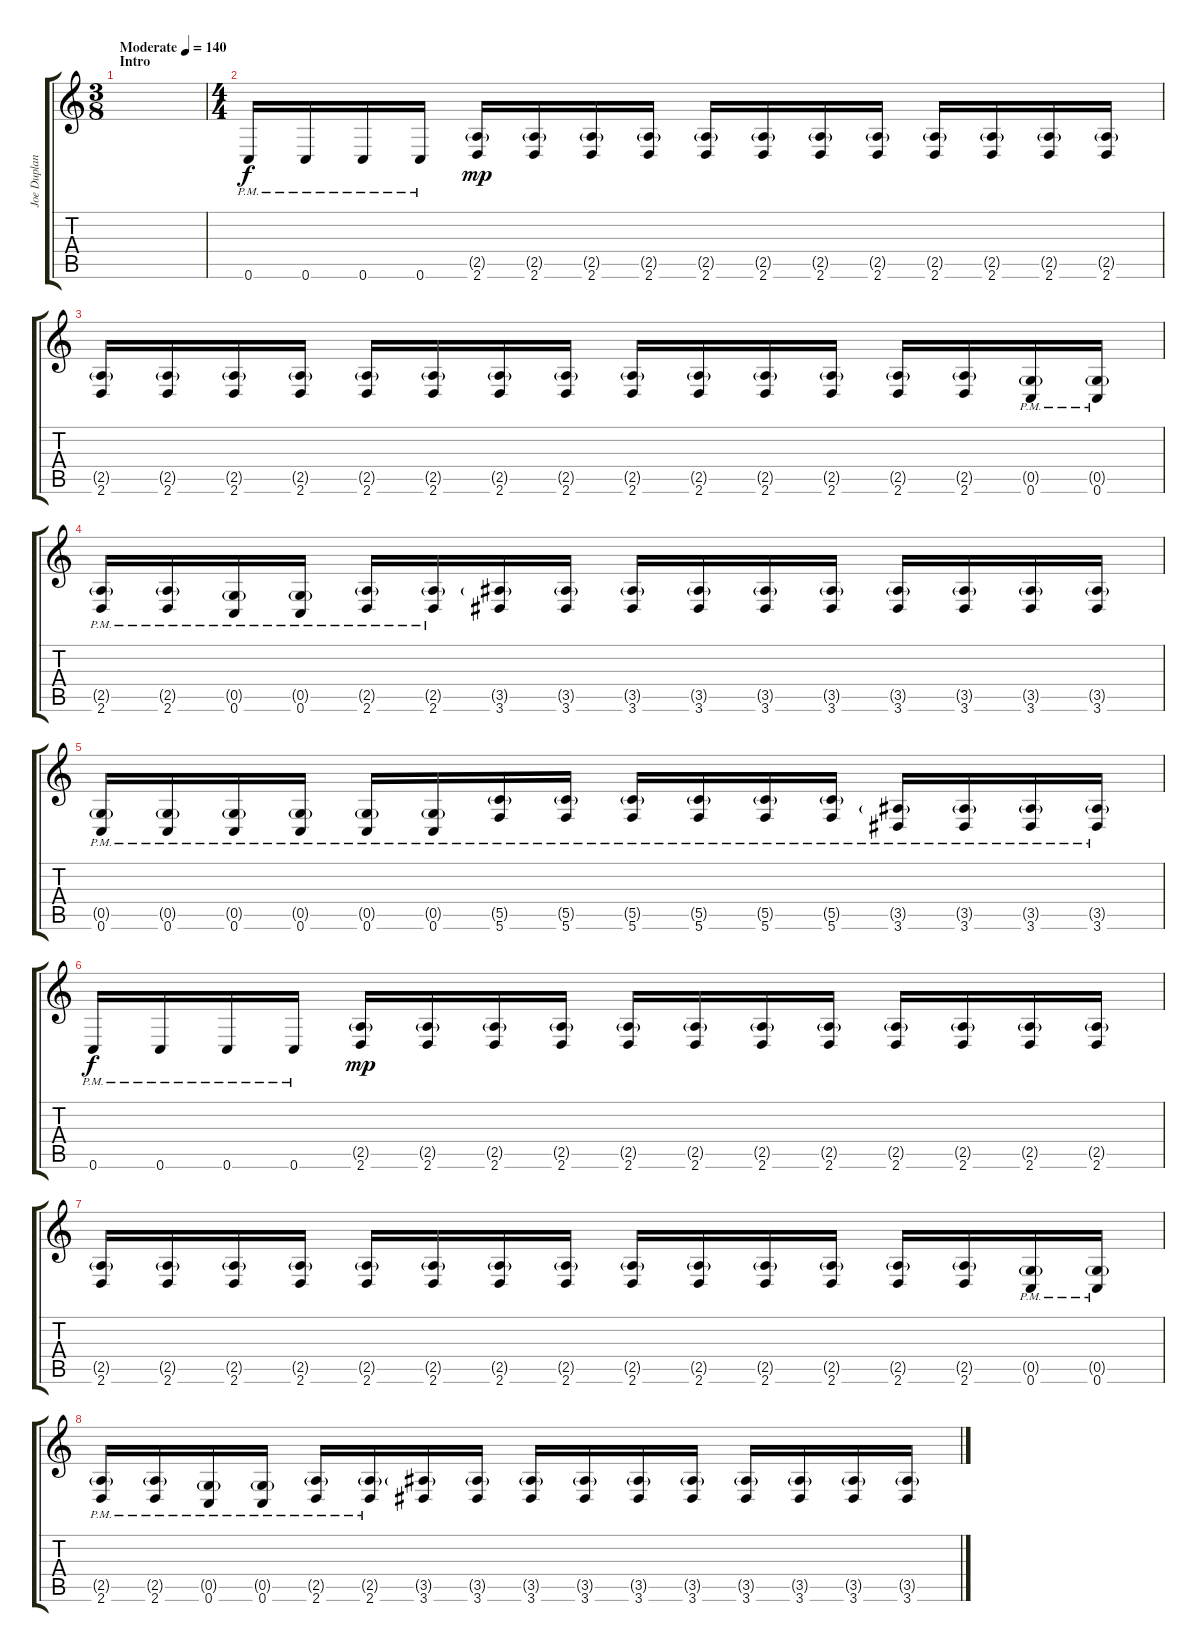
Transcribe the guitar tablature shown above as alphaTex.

\track ("Joe Duplantier" "Joe Duplan") {instrument distortionguitar}
\staff {score tabs}
\tuning (D4 A3 F3 C3 G2 C2) {hide}
\ts (3 8)
\section ("" "Intro")
\tempo (140 "Moderate")
\clef g2
\ks c
|
\ts (4 4)
0.6{pm}.16 0.6{pm}.16 0.6{pm}.16 0.6{pm}.16 (2.5{g} 2.6).16{dy mp} (2.5{g} 2.6).16 (2.5{g} 2.6).16 (2.5{g} 2.6).16 (2.5{g} 2.6).16 (2.5{g} 2.6).16 (2.5{g} 2.6).16 (2.5{g} 2.6).16 (2.5{g} 2.6).16 (2.5{g} 2.6).16 (2.5{g} 2.6).16 (2.5{g} 2.6).16 |
(2.5{g} 2.6).16 (2.5{g} 2.6).16 (2.5{g} 2.6).16 (2.5{g} 2.6).16 (2.5{g} 2.6).16 (2.5{g} 2.6).16 (2.5{g} 2.6).16 (2.5{g} 2.6).16 (2.5{g} 2.6).16 (2.5{g} 2.6).16 (2.5{g} 2.6).16 (2.5{g} 2.6).16 (2.5{g} 2.6).16 (2.5{g} 2.6).16 (0.5{g pm} 0.6{pm}).16 (0.5{g pm} 0.6{pm}).16 |
(2.5{g} 2.6{pm}).16 (2.5{g} 2.6{pm}).16 (0.5{g} 0.6{pm}).16 (0.5{g} 0.6{pm}).16 (2.5{g pm} 2.6{pm}).16 (2.5{g pm} 2.6{pm}).16 (3.5{g} 3.6).16 (3.5{g} 3.6).16 (3.5{g} 3.6).16 (3.5{g} 3.6).16 (3.5{g} 3.6).16 (3.5{g} 3.6).16 (3.5{g} 3.6).16 (3.5{g} 3.6).16 (3.5{g} 3.6).16 (3.5{g} 3.6).16 |
(0.5{g pm} 0.6{pm}).16 (0.5{g pm} 0.6{pm}).16 (0.5{g pm} 0.6{pm}).16 (0.5{g pm} 0.6{pm}).16 (0.5{g pm} 0.6{pm}).16 (0.5{g pm} 0.6{pm}).16 (5.5{g pm} 5.6{pm}).16 (5.5{g pm} 5.6{pm}).16 (5.5{g pm} 5.6{pm}).16 (5.5{g pm} 5.6{pm}).16 (5.5{g pm} 5.6{pm}).16 (5.5{g pm} 5.6{pm}).16 (3.5{g pm} 3.6{pm}).16 (3.5{g pm} 3.6{pm}).16 (3.5{g pm} 3.6{pm}).16 (3.5{g pm} 3.6{pm}).16 |
0.6{pm}.16{dy f} 0.6{pm}.16 0.6{pm}.16 0.6{pm}.16 (2.5{g} 2.6).16{dy mp} (2.5{g} 2.6).16 (2.5{g} 2.6).16 (2.5{g} 2.6).16 (2.5{g} 2.6).16 (2.5{g} 2.6).16 (2.5{g} 2.6).16 (2.5{g} 2.6).16 (2.5{g} 2.6).16 (2.5{g} 2.6).16 (2.5{g} 2.6).16 (2.5{g} 2.6).16 |
(2.5{g} 2.6).16 (2.5{g} 2.6).16 (2.5{g} 2.6).16 (2.5{g} 2.6).16 (2.5{g} 2.6).16 (2.5{g} 2.6).16 (2.5{g} 2.6).16 (2.5{g} 2.6).16 (2.5{g} 2.6).16 (2.5{g} 2.6).16 (2.5{g} 2.6).16 (2.5{g} 2.6).16 (2.5{g} 2.6).16 (2.5{g} 2.6).16 (0.5{g pm} 0.6{pm}).16 (0.5{g pm} 0.6{pm}).16 |
(2.5{g} 2.6{pm}).16 (2.5{g} 2.6{pm}).16 (0.5{g} 0.6{pm}).16 (0.5{g} 0.6{pm}).16 (2.5{g pm} 2.6{pm}).16 (2.5{g pm} 2.6{pm}).16 (3.5{g} 3.6).16 (3.5{g} 3.6).16 (3.5{g} 3.6).16 (3.5{g} 3.6).16 (3.5{g} 3.6).16 (3.5{g} 3.6).16 (3.5{g} 3.6).16 (3.5{g} 3.6).16 (3.5{g} 3.6).16 (3.5{g} 3.6).16
